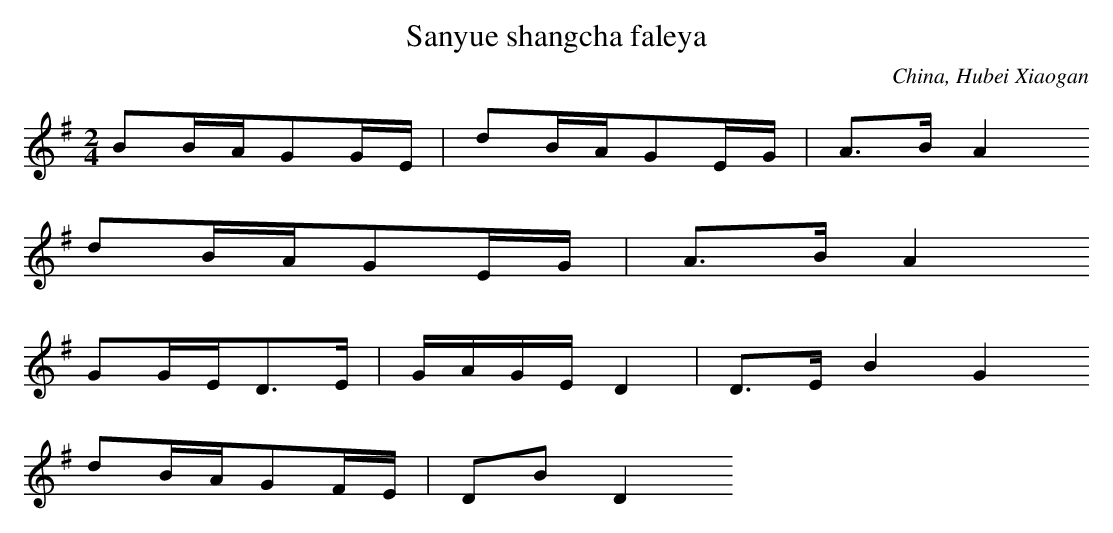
X:1
T: Sanyue shangcha faleya
O: China, Hubei Xiaogan
M: 2/4
L: 1/16
K: G
B2BAG2GE | d2BAG2EG | A3BA4
d2BAG2EG | A3BA4
G2GED3E | GAGED4 | D3EB4G4
d2BAG2FE | D2B2D4
